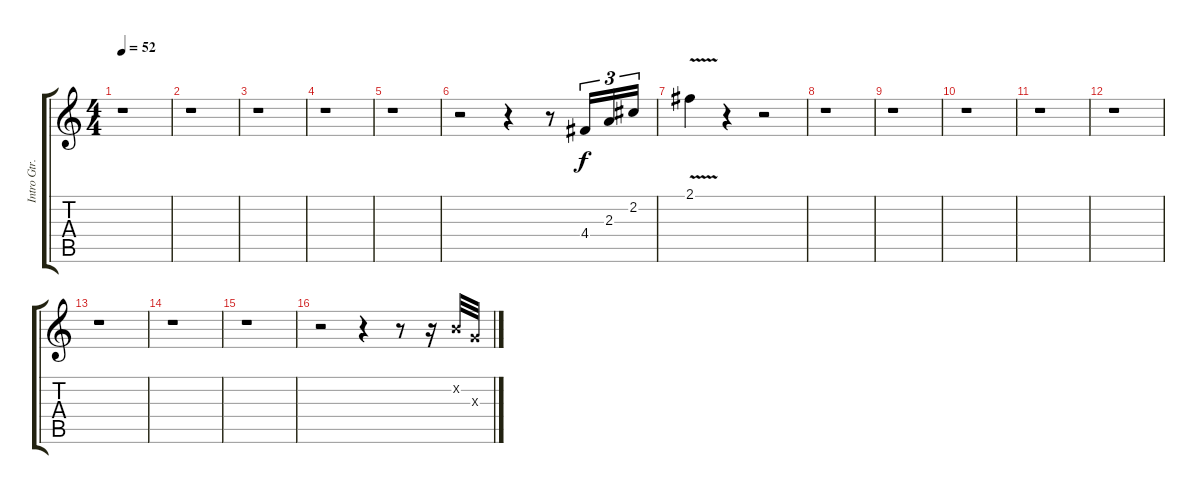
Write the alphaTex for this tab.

\track ("Intro Gtr." "Intro Gtr.") {instrument distortionguitar}
\staff {score tabs}
\tuning (E4 B3 G3 D3 A2 E2) {hide}
\ts (4 4)
\tempo 52
\clef g2
\ks c
r.1{dy f} |
r.1 |
r.1 |
r.1 |
r.1 |
r.2 r.4 r.8 4.4.16{tu (3 2)} 2.3.16{tu (3 2)} 2.2.16{tu (3 2)} |
2.1{v}.4 r.4 r.2 |
r.1 |
r.1 |
r.1 |
r.1 |
r.1 |
r.1 |
r.1 |
r.1 |
r.2 r.4 r.8 r.16 0.2{x}.32 0.3{x}.32
